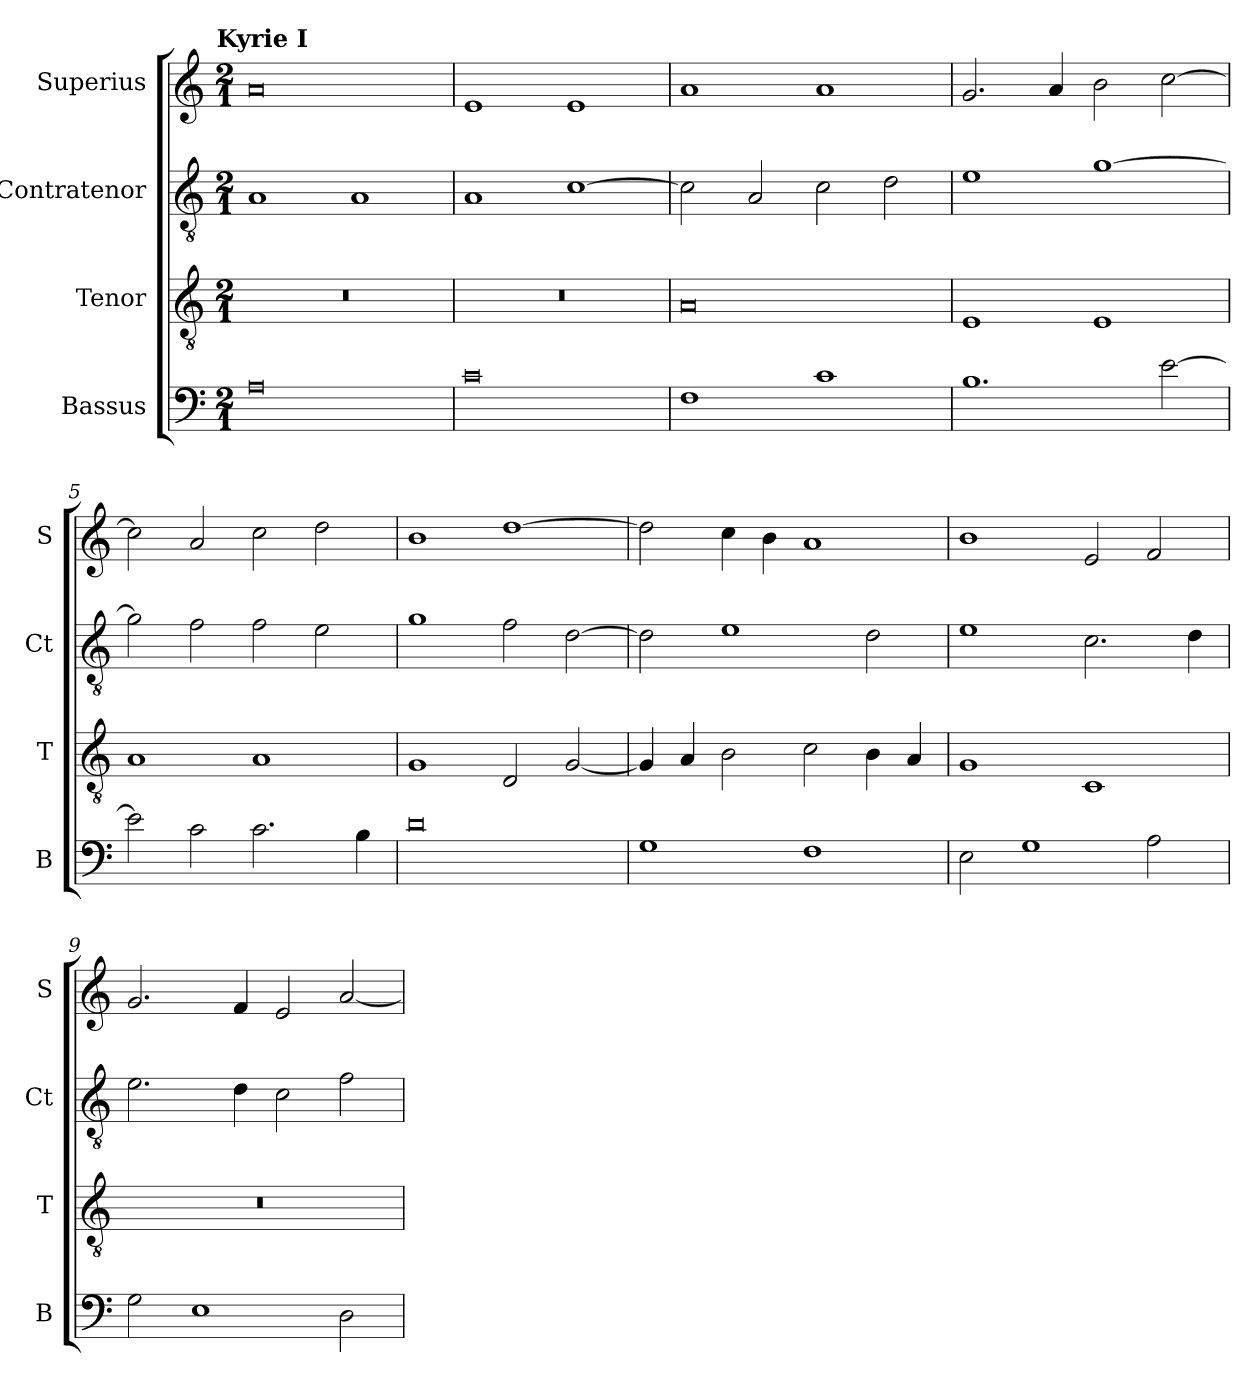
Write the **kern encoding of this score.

**kern	**kern	**kern	**kern
*part4	*part3	*part2	*part1
*staff4	*staff3	*staff2	*staff1
*I"Bassus	*I"Tenor	*I"Contratenor	*I"Superius
*I'B	*I'T	*I'Ct	*I'S
*clefF4	*clefGv2	*clefGv2	*clefG2
*k[]	*k[]	*k[]	*k[]
!!LO:TX:omd:t=Kyrie I
*M2/1	*M2/1	*M2/1	*M2/1
=1	=1	=1	=1
0A	0r	1A	0a
.	.	1A	.
=2	=2	=2	=2
0c	0r	1A	1e
.	.	[1c	1e
=3	=3	=3	=3
1F	0A	2c\]	1a
.	.	2A/	.
1c	.	2c\	1a
.	.	2d\	.
=4	=4	=4	=4
1.B	1E	1e	2.g/
.	.	.	4a/
.	1E	[1g	2b\
[2e\	.	.	[2cc\
=5	=5	=5	=5
2e\]	1A	2g\]	2cc\]
2c\	.	2f\	2a/
2.c\	1A	2f\	2cc\
.	.	2e\	2dd\
4B\	.	.	.
=6	=6	=6	=6
0d	1G	1g	1b
.	2D/	2f\	[1dd
.	[2G/	[2d\	.
=7	=7	=7	=7
1G	4G/]	2d\]	2dd\]
.	4A/	.	.
.	2B\	1e	4cc\
.	.	.	4b\
1F	2c\	.	1a
.	4B\	2d\	.
.	4A/	.	.
=8	=8	=8	=8
2E\	1G	1e	1b
1G	.	.	.
.	1C	2.c\	2e/
2A\	.	.	2f/
.	.	4d\	.
=9	=9	=9	=9
2G\	0r	2.e\	2.g/
1E	.	.	.
.	.	4d\	4f/
.	.	2c\	2e/
2D\	.	2f\	[2a/
=	=	=	=
*-	*-	*-	*-
